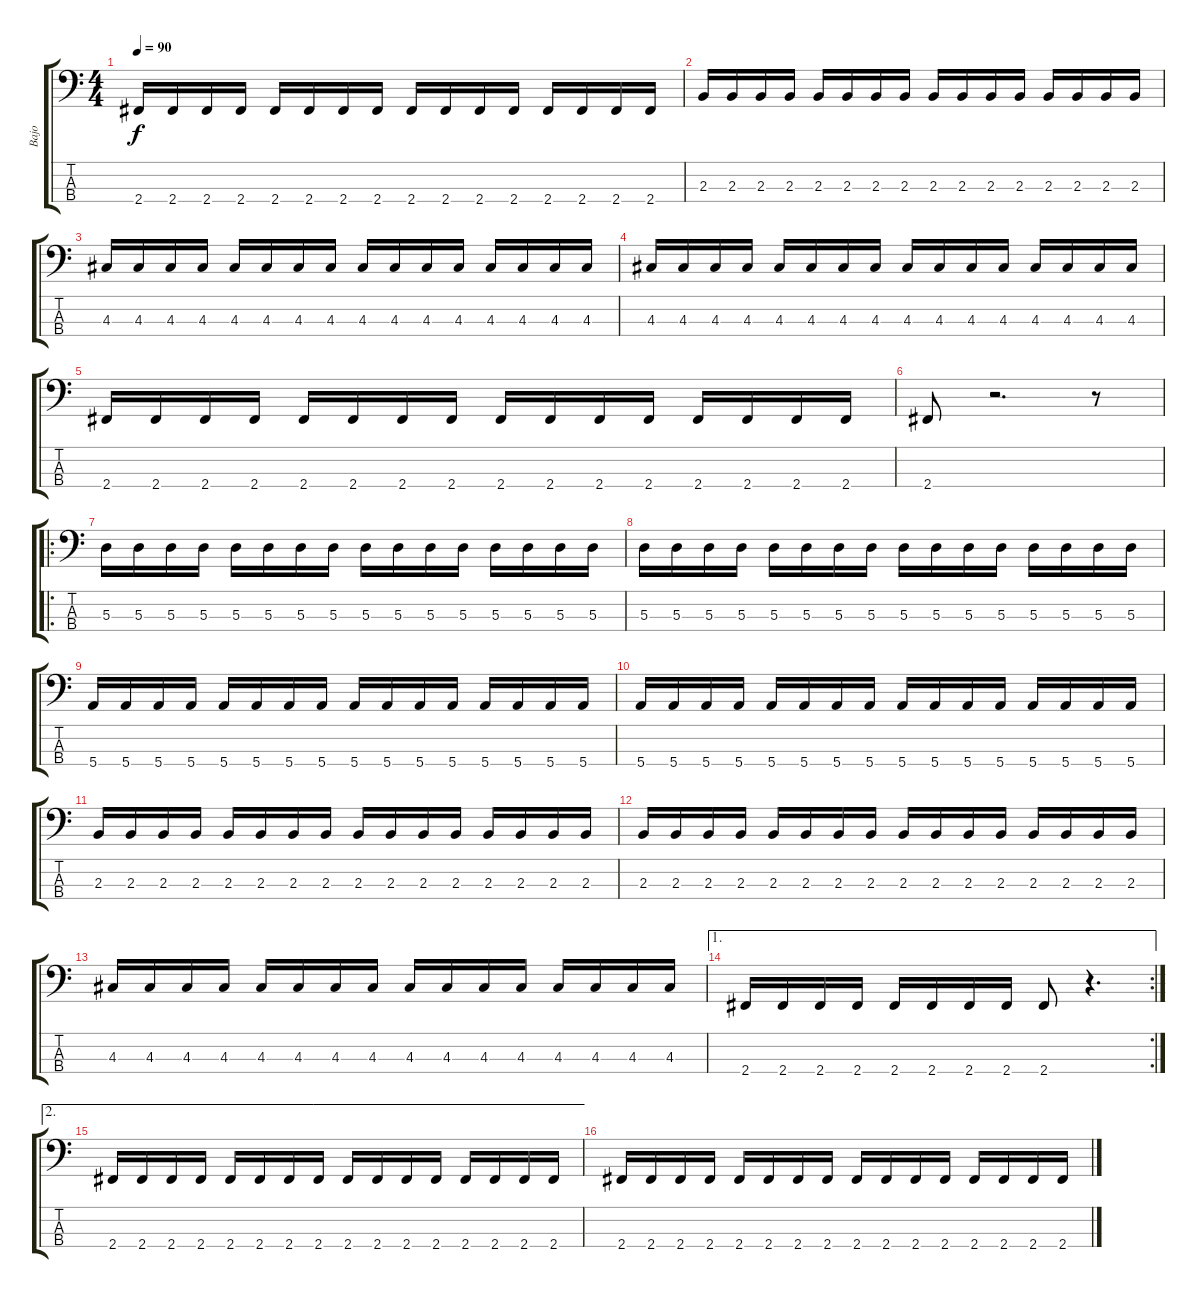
\track ("Bajo" "Bajo") {instrument electricbassfinger}
\staff {score tabs}
\tuning (G2 D2 A1 E1) {hide}
\ts (4 4)
\tempo 90
\clef f4
\ks c
2.4.16{dy f} 2.4.16 2.4.16 2.4.16 2.4.16 2.4.16 2.4.16 2.4.16 2.4.16 2.4.16 2.4.16 2.4.16 2.4.16 2.4.16 2.4.16 2.4.16 |
2.3.16 2.3.16 2.3.16 2.3.16 2.3.16 2.3.16 2.3.16 2.3.16 2.3.16 2.3.16 2.3.16 2.3.16 2.3.16 2.3.16 2.3.16 2.3.16 |
4.3.16 4.3.16 4.3.16 4.3.16 4.3.16 4.3.16 4.3.16 4.3.16 4.3.16 4.3.16 4.3.16 4.3.16 4.3.16 4.3.16 4.3.16 4.3.16 |
4.3.16 4.3.16 4.3.16 4.3.16 4.3.16 4.3.16 4.3.16 4.3.16 4.3.16 4.3.16 4.3.16 4.3.16 4.3.16 4.3.16 4.3.16 4.3.16 |
2.4.16 2.4.16 2.4.16 2.4.16 2.4.16 2.4.16 2.4.16 2.4.16 2.4.16 2.4.16 2.4.16 2.4.16 2.4.16 2.4.16 2.4.16 2.4.16 |
2.4.8 r.2{d} r.8 |
\ro
5.3.16 5.3.16 5.3.16 5.3.16 5.3.16 5.3.16 5.3.16 5.3.16 5.3.16 5.3.16 5.3.16 5.3.16 5.3.16 5.3.16 5.3.16 5.3.16 |
5.3.16 5.3.16 5.3.16 5.3.16 5.3.16 5.3.16 5.3.16 5.3.16 5.3.16 5.3.16 5.3.16 5.3.16 5.3.16 5.3.16 5.3.16 5.3.16 |
5.4.16 5.4.16 5.4.16 5.4.16 5.4.16 5.4.16 5.4.16 5.4.16 5.4.16 5.4.16 5.4.16 5.4.16 5.4.16 5.4.16 5.4.16 5.4.16 |
5.4.16 5.4.16 5.4.16 5.4.16 5.4.16 5.4.16 5.4.16 5.4.16 5.4.16 5.4.16 5.4.16 5.4.16 5.4.16 5.4.16 5.4.16 5.4.16 |
2.3.16 2.3.16 2.3.16 2.3.16 2.3.16 2.3.16 2.3.16 2.3.16 2.3.16 2.3.16 2.3.16 2.3.16 2.3.16 2.3.16 2.3.16 2.3.16 |
2.3.16 2.3.16 2.3.16 2.3.16 2.3.16 2.3.16 2.3.16 2.3.16 2.3.16 2.3.16 2.3.16 2.3.16 2.3.16 2.3.16 2.3.16 2.3.16 |
4.3.16 4.3.16 4.3.16 4.3.16 4.3.16 4.3.16 4.3.16 4.3.16 4.3.16 4.3.16 4.3.16 4.3.16 4.3.16 4.3.16 4.3.16 4.3.16 |
\ae 1
\rc 2
2.4.16 2.4.16 2.4.16 2.4.16 2.4.16 2.4.16 2.4.16 2.4.16 2.4.8 r.4{d} |
\ae 2
2.4.16 2.4.16 2.4.16 2.4.16 2.4.16 2.4.16 2.4.16 2.4.16 2.4.16 2.4.16 2.4.16 2.4.16 2.4.16 2.4.16 2.4.16 2.4.16 |
2.4.16 2.4.16 2.4.16 2.4.16 2.4.16 2.4.16 2.4.16 2.4.16 2.4.16 2.4.16 2.4.16 2.4.16 2.4.16 2.4.16 2.4.16 2.4.16
